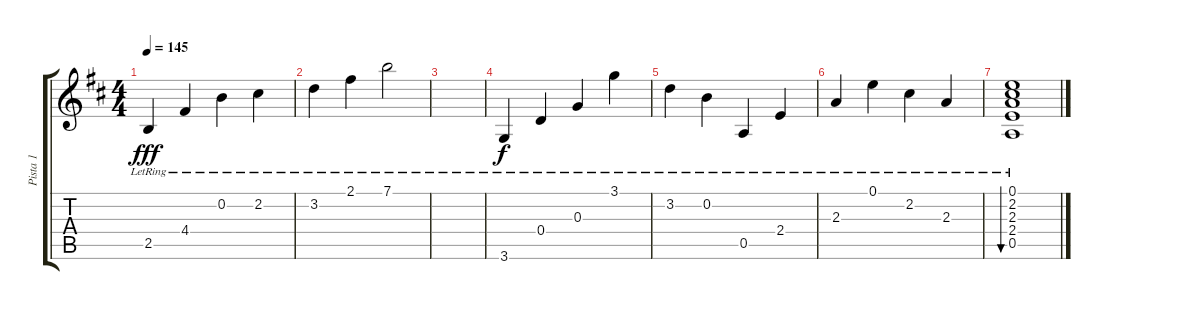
\track ("Pista 1" "Pista 1") {instrument electricguitarclean}
\staff {score tabs}
\tuning (E4 B3 G3 D3 A2 E2) {hide}
\ts (4 4)
\tempo 145
\clef g2
\ks d
2.5{lr}.4{dy fff} 4.4{lr}.4 0.2{lr}.4 2.2{lr}.4 |
3.2{lr}.4 2.1{lr}.4 7.1{lr}.2 |
|
3.6{lr}.4{dy f} 0.4{lr}.4 0.3{lr}.4 3.1{lr}.4 |
3.2{lr}.4 0.2{lr}.4 0.5{lr}.4 2.4{lr}.4 |
2.3{lr}.4 0.1{lr}.4 2.2{lr}.4 2.3{lr}.4 |
(0.1 2.2 2.3 2.4 0.5{lr}).1{bu 60}
